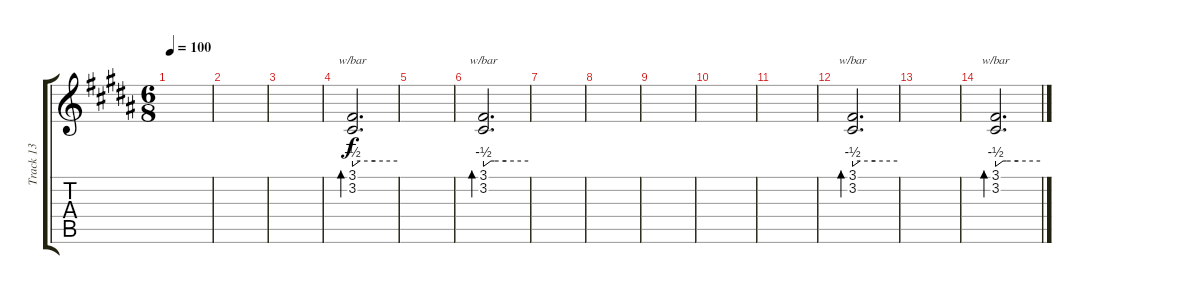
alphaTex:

\track ("Track 13" "Track 13") {instrument sitar}
\staff {score tabs}
\tuning (E4 B3 G3 D3 A2 E2) {hide}
\ts (6 8)
\tempo 100
\clef g2
\ks b
|
|
|
(3.1 3.2).2{d tbe (custom default 0 -2 10 0 30 0 60 0) bd 60} |
|
(3.1 3.2).2{d tbe (custom default 0 -2 10 0 15 0 30 0 60 0) bd 60} |
|
|
|
|
|
(3.1 3.2).2{d tbe (custom default 0 -2 10 0 30 0 60 0) bd 60} |
|
(3.1 3.2).2{d tbe (custom default 0 -2 10 0 15 0 30 0 60 0) bd 60}
